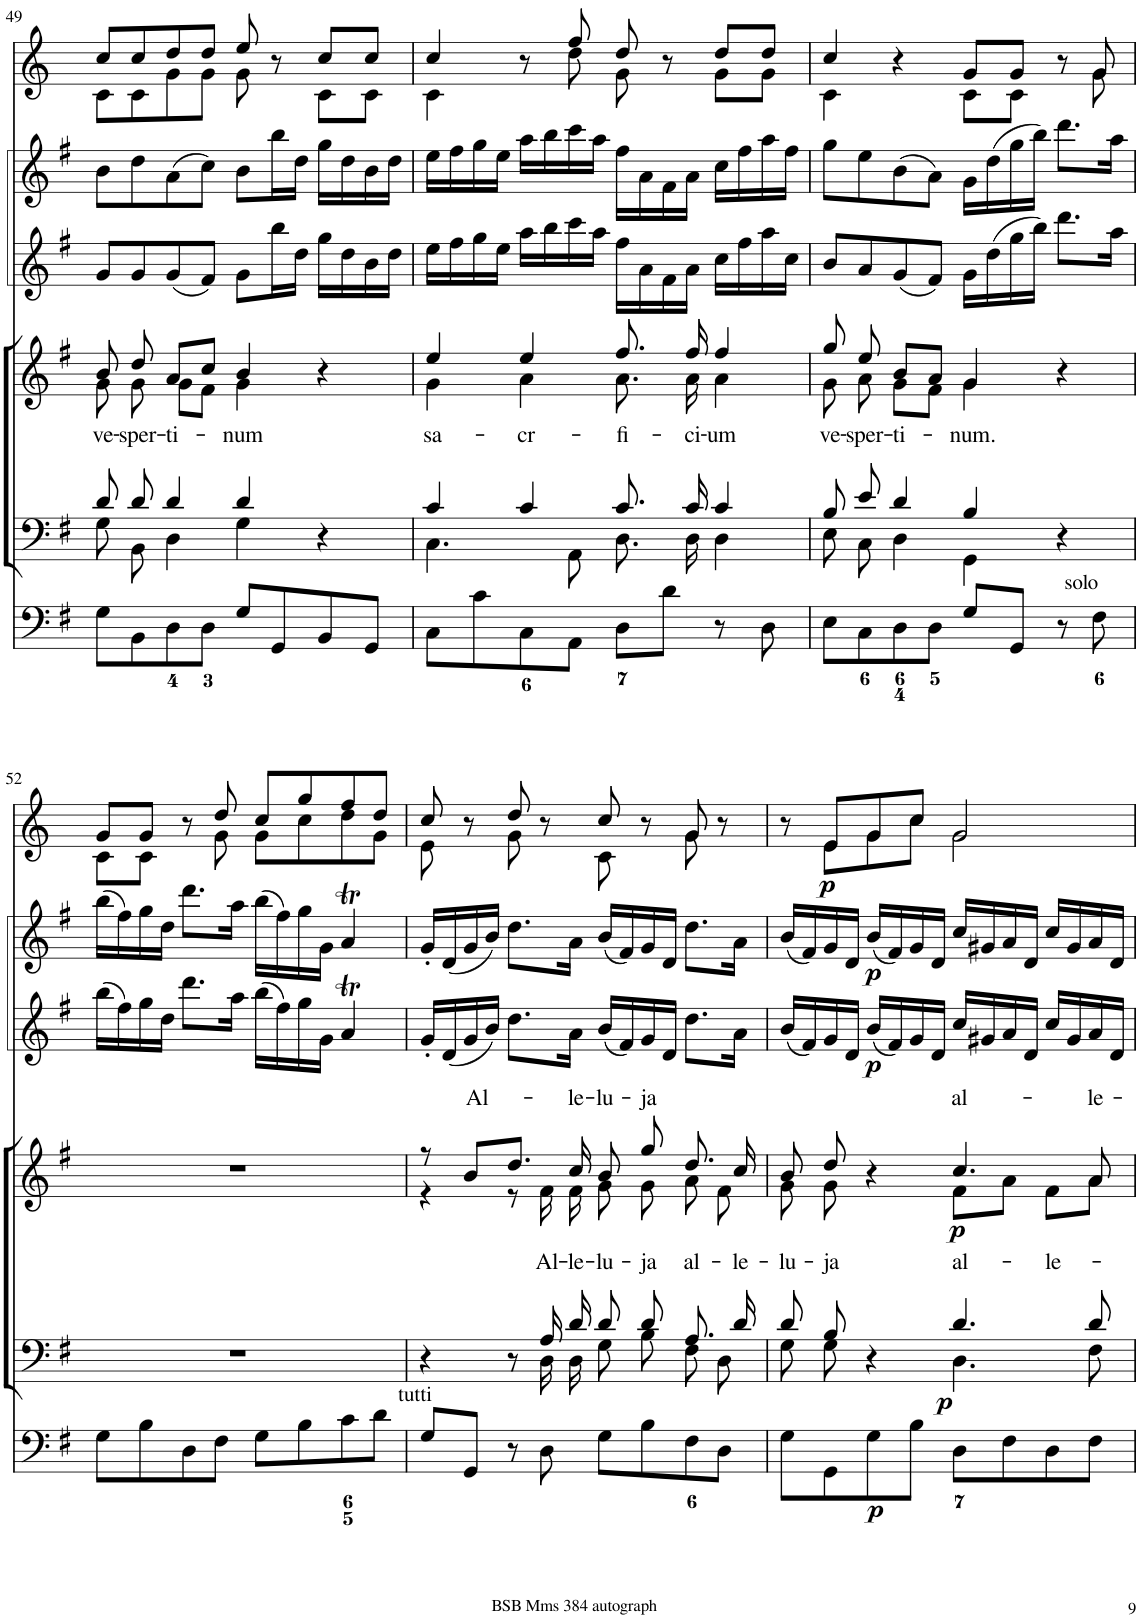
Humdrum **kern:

**kern	**dynam	**kern	**dynam	**kern	**text	**dynam	**kern	**dynam	**kern	**dynam	**kern	**dynam
*part6	*part6	*part5	*part5	*part4	*part4	*part4	*part3	*part3	*part2	*part2	*part1	*part1
*staff6	*staff6	*staff5	*staff5	*staff4	*staff4	*staff4	*staff3	*staff3	*staff2	*staff2	*staff1	*staff1
*I"Organ	*	*I"Voice	*	*I"Voice	*	*	*I"Violin	*	*I"Violini	*	*I"Corni in G	*
*	*	*	*	*	*	*	*I'Vln	*	*I'Vln	*	*	*
!!LO:PB:g=z
*clefF4	*	*clefF4	*	*clefG2	*	*	*clefG2	*	*clefG2	*	*clefG2	*
*	*	*	*	*	*	*	*	*	*	*	*Trd3c5	*
*k[f#]	*	*k[f#]	*	*k[f#]	*	*	*k[f#]	*	*k[f#]	*	*k[]	*
*M4/4	*	*M4/4	*	*M4/4	*	*	*M4/4	*	*M4/4	*	*M4/4	*
*met(c)	*	*met(c)	*	*met(c)	*	*	*met(c)	*	*met(c)	*	*met(c)	*
=49	=49	=49	=49	=49	=49	=49	=49	=49	=49	=49	=49	=49
*	*	*^	*	*	*	*	*	*	*	*	*	*
!	!	!	!	!	!	!LO:LY:b	!	!	!	!	!	!	!
*	*	*	*	*	*^	*	*	*	*	*	*	*^	*
8G\L	.	8d/L	8G\L	.	8b/	8g\	ve-	.	8g/L	.	8b\L	.	8cc/L	8c\L	.
!	!	!	!	!	!	!	!LO:LY:b	!	!	!	!	!	!	!	!
8BB\	.	8d/J	8BB\J	.	8dd/	8g\	-sper-	.	8g/	.	8dd\	.	8cc/	8c\	.
!	!	!	!	!	!	!	!LO:LY:b	!	!	!	!	!	!	!	!
8D\	.	4d/	4D\	.	8a/L	8g\L	-ti-	.	(8g/	.	(8a\	.	8dd/	8g\	.
8D\J	.	.	.	.	8cc/J	8f#\J	.	.	8f#/J)	.	8cc\J)	.	8dd/J	8g\J	.
!	!	!	!	!	!	!	!LO:LY:b	!	!	!	!	!	!	!	!
8G/L	.	4d/	4G\	.	4b/	4g\	-num	.	8g\L	.	8b\L	.	8ee/	8g\	.
8GG/	.	.	.	.	.	.	.	.	16bb\L	.	16bb\L	.	8r	8ryy	.
.	.	.	.	.	.	.	.	.	16dd\JJ	.	16dd\JJ	.	.	.	.
8BB/	.	4r	4ryy	.	4r	4ryy	.	.	16gg\LL	.	16gg\LL	.	8cc/L	8c\L	.
.	.	.	.	.	.	.	.	.	16dd\	.	16dd\	.	.	.	.
8GG/J	.	.	.	.	.	.	.	.	16b\	.	16b\	.	8cc/J	8c\J	.
.	.	.	.	.	.	.	.	.	16dd\JJ	.	16dd\JJ	.	.	.	.
=50	=50	=50	=50	=50	=50	=50	=50	=50	=50	=50	=50	=50	=50	=50	=50
!	!	!	!	!	!	!	!LO:LY:b	!	!	!	!	!	!	!	!
8C\L	.	4c/	4.C\	.	4ee/	4g\	sa-	.	16ee\LL	.	16ee\LL	.	4cc/	4c\	.
.	.	.	.	.	.	.	.	.	16ff#\	.	16ff#\	.	.	.	.
8c\	.	.	.	.	.	.	.	.	16gg\	.	16gg\	.	.	.	.
.	.	.	.	.	.	.	.	.	16ee\JJ	.	16ee\JJ	.	.	.	.
!	!	!	!	!	!	!	!LO:LY:b	!	!	!	!	!	!	!	!
8C\	.	4c/	.	.	4ee/	4a\	-cr-	.	16aa\LL	.	16aa\LL	.	8r	8ryy	.
.	.	.	.	.	.	.	.	.	16bb\	.	16bb\	.	.	.	.
8AA\J	.	.	8AA\	.	.	.	.	.	16ccc\	.	16ccc\	.	8ff/	8dd\	.
.	.	.	.	.	.	.	.	.	16aa\JJ	.	16aa\JJ	.	.	.	.
!	!	!	!	!	!	!	!LO:LY:b	!	!	!	!	!	!	!	!
8D\L	.	8.c/L	8.D\L	.	8.ff#/	8.a\	-fi-	.	16ff#\LL	.	16ff#\LL	.	8dd/	8g\	.
.	.	.	.	.	.	.	.	.	16a\	.	16a\	.	.	.	.
8d\J	.	.	.	.	.	.	.	.	16f#\	.	16f#\	.	8r	8ryy	.
!	!	!	!	!	!	!	!LO:LY:b	!	!	!	!	!	!	!	!
.	.	16c/Jk	16D\Jk	.	16ff#/	16a\	-ci-	.	16a\JJ	.	16a\JJ	.	.	.	.
!	!	!	!	!	!	!	!LO:LY:b	!	!	!	!	!	!	!	!
8r	.	4c/	4D\	.	4ff#/	4a\	-um	.	16cc\LL	.	16cc\LL	.	8dd/L	8g\L	.
.	.	.	.	.	.	.	.	.	16ff#\	.	16ff#\	.	.	.	.
8D\	.	.	.	.	.	.	.	.	16aa\	.	16aa\	.	8dd/J	8g\J	.
.	.	.	.	.	.	.	.	.	16cc\JJ	.	16ff#\JJ	.	.	.	.
=51	=51	=51	=51	=51	=51	=51	=51	=51	=51	=51	=51	=51	=51	=51	=51
!	!	!	!	!	!	!	!LO:LY:b	!	!	!	!	!	!	!	!
8E\L	.	8B/L	8E\L	.	8gg/	8g\	ve-	.	8b/L	.	8gg\L	.	4cc/	4c\	.
!	!	!	!	!	!	!	!LO:LY:b	!	!	!	!	!	!	!	!
8C\	.	8e/J	8C\J	.	8ee/	8a\	-sper-	.	8a/	.	8ee\	.	.	.	.
!	!	!	!	!	!	!	!LO:LY:b	!	!	!	!	!	!	!	!
8D\	.	4d/	4D\	.	8b/L	8g\L	-ti-	.	(8g/	.	(8b\	.	4r	4ryy	.
8D\J	.	.	.	.	8a/J	8f#\J	.	.	8f#/J)	.	8a\J)	.	.	.	.
!	!	!	!	!	!	!	!LO:LY:b	!	!	!	!	!	!	!	!
8G/L	.	4B/	4GG\	.	4g/	4g\	-num.	.	16g\LL	.	16g\LL	.	8g/L	8c\L	.
.	.	.	.	.	.	.	.	.	(16dd\	.	(16dd\	.	.	.	.
8GG/J	.	.	.	.	.	.	.	.	16gg\	.	16gg\	.	8g/J	8c\J	.
.	.	.	.	.	.	.	.	.	16bb\JJ)	.	16bb\JJ)	.	.	.	.
8r	.	4r	4ryy	.	4r	4ryy	.	.	8.ddd\L	.	8.ddd\L	.	8r	8ryy	.
!LO:TX:a:t=solo	!	!	!	!	!	!	!	!	!	!	!	!	!	!	!
8F#\	.	.	.	.	.	.	.	.	.	.	.	.	8g/	8g\	.
.	.	.	.	.	.	.	.	.	16aa\Jk	.	16aa\Jk	.	.	.	.
*	*	*v	*v	*	*	*	*	*	*	*	*	*	*	*	*
*	*	*	*	*v	*v	*	*	*	*	*	*	*	*	*
!!LO:LB:g=z	!!
=52	=52	=52	=52	=52	=52	=52	=52	=52	=52	=52	=52	=52	=52
8G\L	.	1r	.	1r	.	.	(16bb\LL	.	(16bb\LL	.	8g/L	8c\L	.
.	.	.	.	.	.	.	16ff#\)	.	16ff#\)	.	.	.	.
8B\	.	.	.	.	.	.	16gg\	.	16gg\	.	8g/J	8c\J	.
.	.	.	.	.	.	.	16dd\JJ	.	16dd\JJ	.	.	.	.
8D\	.	.	.	.	.	.	8.ddd\L	.	8.ddd\L	.	8r	8ryy	.
8F#\J	.	.	.	.	.	.	.	.	.	.	8dd/	8g\	.
.	.	.	.	.	.	.	16aa\Jk	.	16aa\Jk	.	.	.	.
8G\L	.	.	.	.	.	.	(16bb\LL	.	(16bb\LL	.	8cc/L	8g\L	.
.	.	.	.	.	.	.	16ff#\)	.	16ff#\)	.	.	.	.
8B\	.	.	.	.	.	.	16gg\	.	16gg\	.	8gg/	8cc\	.
.	.	.	.	.	.	.	16g\JJ	.	16g\JJ	.	.	.	.
8c\	.	.	.	.	.	.	4aT/	.	4aT/	.	8ff/	8dd\	.
8d\J	.	.	.	.	.	.	.	.	.	.	8dd/J	8g\J	.
=53	=53	=53	=53	=53	=53	=53	=53	=53	=53	=53	=53	=53	=53
*	*	*^	*	*^	*	*	*	*	*	*	*	*	*
!LO:TX:a:t=tutti	!	!	!	!	!	!	!	!	!	!	!	!	!	!	!
8G/L	.	4r	4.ryy	.	8r	4r	.	.	16g'/LL	.	16g'/LL	.	8cc/	8e\	.
.	.	.	.	.	.	.	.	.	(16d/	.	(16d/	.	.	.	.
!	!	!	!	!	!	!	!LO:LY:a	!	!	!	!	!	!	!	!
8GG/J	.	.	.	.	8b/L	.	Al-	.	16g/	.	16g/	.	8r	8ryy	.
.	.	.	.	.	.	.	.	.	16b/JJ)	.	16b/JJ)	.	.	.	.
8r	.	8r	.	.	8.dd/J	8r	.	.	8.dd\L	.	8.dd\L	.	8dd/	8g\	.
!	!	!	!	!	!	!	!LO:LY:b	!	!	!	!	!	!	!	!
8D\	.	16A/LL	16D\LL	.	.	16f#\	Al-	.	.	.	.	.	8r	8ryy	.
!	!	!	!	!	!	!	!LO:LY:a	!	!	!	!	!	!	!	!
!	!	!	!	!	!	!	!LO:LY:b	!	!	!	!	!	!	!	!
.	.	16d/JJ	16D\JJ	.	16cc/	16f#\	-le-	.	16a\Jk	.	16a\Jk	.	.	.	.
!	!	!	!	!	!	!	!LO:LY:a	!	!	!	!	!	!	!	!
!	!	!	!	!	!	!	!LO:LY:b	!	!	!	!	!	!	!	!
8G\L	.	8d/L	8G\L	.	8b/	8g\	-lu-	.	(16b/LL	.	(16b/LL	.	8cc/	8c\	.
.	.	.	.	.	.	.	.	.	16f#/)	.	16f#/)	.	.	.	.
!	!	!	!	!	!	!	!LO:LY:a	!	!	!	!	!	!	!	!
!	!	!	!	!	!	!	!LO:LY:b	!	!	!	!	!	!	!	!
8B\	.	8d/J	8B\J	.	8gg/	8g\	-ja	.	16g/	.	16g/	.	8r	8ryy	.
.	.	.	.	.	.	.	.	.	16d/JJ	.	16d/JJ	.	.	.	.
!	!	!	!	!	!	!	!LO:LY:b	!	!	!	!	!	!	!	!
8F#\	.	8.A/L	8F#\L	.	8.dd/	8a\	al-	.	8.dd\L	.	8.dd\L	.	8g/	8g\	.
8D\J	.	.	8D\J	.	.	8f#\	.	.	.	.	.	.	8r	8ryy	.
!	!	!	!	!	!	!	!LO:LY:b	!	!	!	!	!	!	!	!
.	.	16d/Jk	.	.	16cc/	.	-le-	.	16a\Jk	.	16a\Jk	.	.	.	.
=54	=54	=54	=54	=54	=54	=54	=54	=54	=54	=54	=54	=54	=54	=54	=54
!	!	!	!	!	!	!	!LO:LY:b	!	!	!	!	!	!	!	!
8G\L	.	8d/L	8G\L	.	8b/	8g\	-lu-	.	(16b/LL	.	(16b/LL	.	8r	8ryy	.
.	.	.	.	.	.	.	.	.	16f#/)	.	16f#/)	.	.	.	.
!	!	!	!	!	!	!	!LO:LY:b	!	!	!	!	!	!	!	!LO:DY:b
8GG\	.	8B/J	8G\J	.	8dd/	8g\	-ja	.	16g/	.	16g/	.	8e/L	8e\L	p
.	.	.	.	.	.	.	.	.	16d/JJ	.	16d/JJ	.	.	.	.
!	!LO:DY:b	!	!	!	!	!	!	!	!	!LO:DY:b	!	!LO:DY:b	!	!	!
8G\	p	4r	4ryy	.	4r	4ryy	.	.	(16b/LL	p	(16b/LL	p	8g/	8g\	.
.	.	.	.	.	.	.	.	.	16f#/)	.	16f#/)	.	.	.	.
8B\J	.	.	.	.	.	.	.	.	16g/	.	16g/	.	8cc/J	8cc\J	.
.	.	.	.	.	.	.	.	.	16d/JJ	.	16d/JJ	.	.	.	.
!	!	!	!	!	!	!	!LO:LY:a	!	!	!	!	!	!	!	!
!	!	!	!	!LO:DY:b	!	!	!LO:LY:b	!LO:DY:b	!	!	!	!	!	!	!
8D\L	.	4.d/	4.D\	p	4.cc/	8f#\L	al-	p	16cc/LL	.	16cc/LL	.	2g/	2g\	.
.	.	.	.	.	.	.	.	.	16g#X/	.	16g#X/	.	.	.	.
8F#\	.	.	.	.	.	8a\J	.	.	16a/	.	16a/	.	.	.	.
.	.	.	.	.	.	.	.	.	16d/JJ	.	16d/JJ	.	.	.	.
!	!	!	!	!	!	!	!LO:LY:b	!	!	!	!	!	!	!	!
8D\	.	.	.	.	.	8f#\L	-le-	.	16cc/LL	.	16cc/LL	.	.	.	.
.	.	.	.	.	.	.	.	.	16g#/	.	16g#/	.	.	.	.
!	!	!	!	!	!	!	!LO:LY:a	!	!	!	!	!	!	!	!
8F#\J	.	8d/	8F#\	.	8a/	8a\J	-le-	.	16a/	.	16a/	.	.	.	.
.	.	.	.	.	.	.	.	.	16d/JJ	.	16d/JJ	.	.	.	.
*	*	*v	*v	*	*	*	*	*	*	*	*	*	*v	*v	*
*	*	*	*	*v	*v	*	*	*	*	*	*	*	*
=	=	=	=	=	=	=	=	=	=	=	=	=
*-	*-	*-	*-	*-	*-	*-	*-	*-	*-	*-	*-	*-
